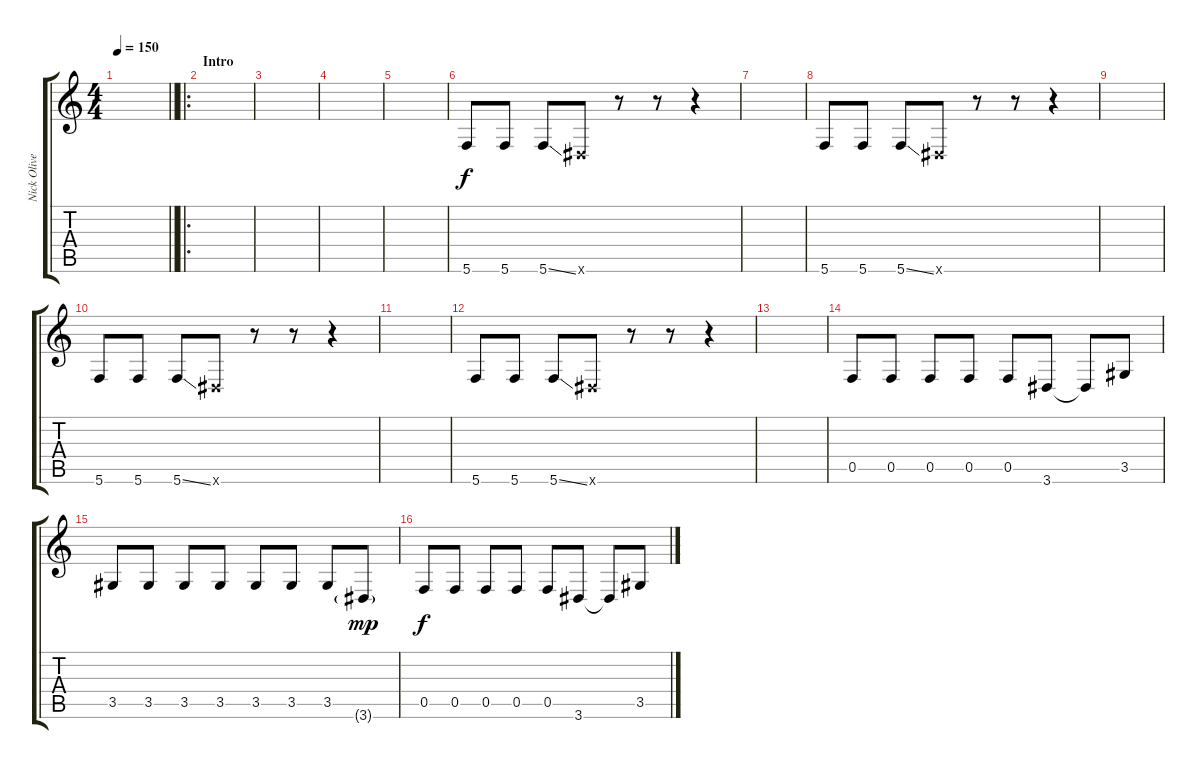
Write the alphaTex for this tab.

\track ("Nick Oliveri" "Nick Olive") {instrument electricbassfinger}
\staff {score tabs}
\tuning (C4 G3 Eb3 Bb2 F2 C2) {hide}
\ts (4 4)
\tempo 150
\clef g2
\barLineRight lightlight
\ks c
|
\ro
\section ("" "Intro")
|
|
|
|
5.6.8 5.6.8 5.6{ss}.8 3.6{x}.8 r.8 r.8 r.4 |
|
5.6.8 5.6.8 5.6{ss}.8 3.6{x}.8 r.8 r.8 r.4 |
|
5.6.8 5.6.8 5.6{ss}.8 3.6{x}.8 r.8 r.8 r.4 |
|
5.6.8 5.6.8 5.6{ss}.8 3.6{x}.8 r.8 r.8 r.4 |
|
0.5.8 0.5.8 0.5.8 0.5.8 0.5.8 3.6.8 3.6{t}.8 3.5.8 |
3.5.8 3.5.8 3.5.8 3.5.8 3.5.8 3.5.8 3.5.8 3.6{g}.8{dy mp} |
0.5.8{dy f} 0.5.8 0.5.8 0.5.8 0.5.8 3.6.8 3.6{t}.8 3.5.8
